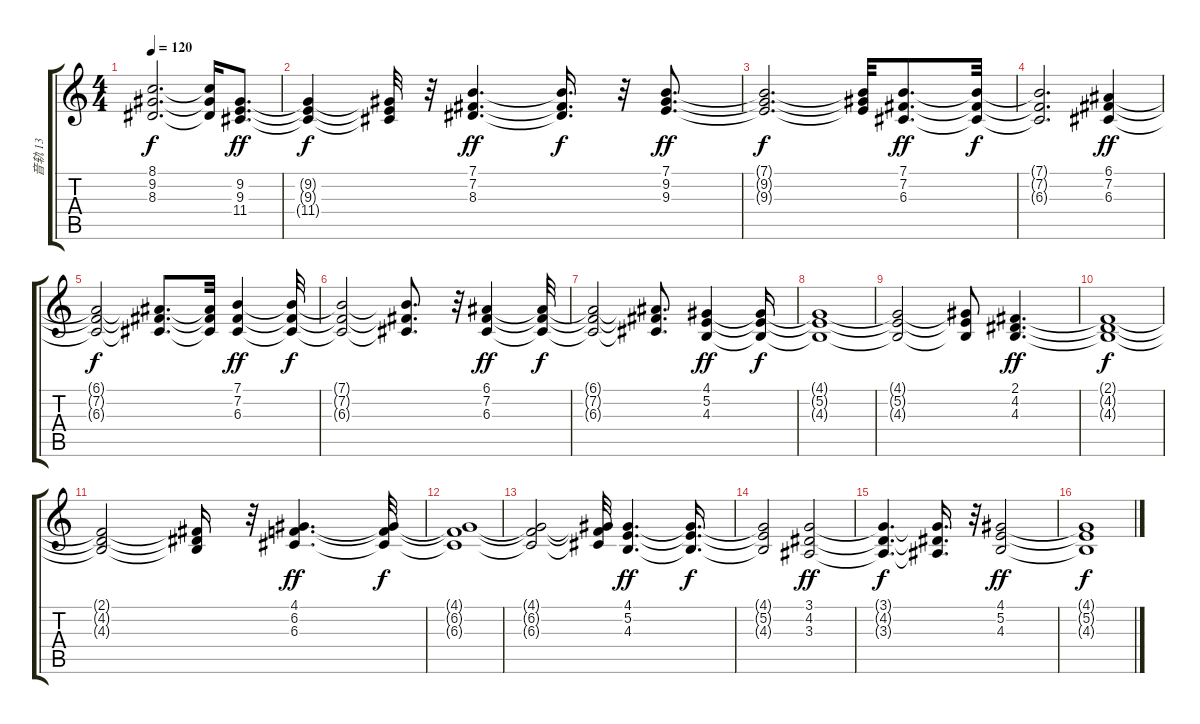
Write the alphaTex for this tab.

\track ("音轨 13" "音轨 13") {instrument pad2warm}
\staff {score tabs}
\tuning (E4 B3 G3 D3 A2 E2) {hide}
\ts (4 4)
\tempo 120
\clef g2
\ks c
(8.1{t} 9.2{t} 8.3{t}).2{d dy f} (8.1{t} 9.2{t} 8.3{t}).16 (9.2 9.3 11.4).8{d dy ff} |
(9.2{t} 9.3{t} 11.4{t}).4{dy f} (9.2{t} 9.3{t} 11.4{t}).32 r.32 (7.1 7.2 8.3).4{d dy ff} (7.1{t} 7.2{t} 8.3{t}).16{d dy f} r.32 (7.1 9.2 9.3).8{d dy ff} |
(7.1{t} 9.2{t} 9.3{t}).2{d dy f} (7.1{t} 9.2{t} 9.3{t}).32 (7.1 7.2 6.3).8{d dy ff} (7.1{t} 7.2{t} 6.3{t}).32{dy f} |
(7.1{t} 7.2{t} 6.3{t}).2{d} (6.1 7.2 6.3).4{dy ff} |
(6.1{t} 7.2{t} 6.3{t}).2{dy f} (6.1{t} 7.2{t} 6.3{t}).8{d} (6.1{t} 7.2{t} 6.3{t}).32 (7.1 7.2 6.3).4{dy ff} (7.1{t} 7.2{t} 6.3{t}).32{dy f} |
(7.1{t} 7.2{t} 6.3{t}).2 (7.1{t} 7.2{t} 6.3{t}).8{d} r.32 (6.1 7.2 6.3).4{dy ff} (6.1{t} 7.2{t} 6.3{t}).32{dy f} |
(6.1{t} 7.2{t} 6.3{t}).2 (6.1{t} 7.2{t} 6.3{t}).8{d} (4.1 5.2 4.3).4{dy ff} (4.1{t} 5.2{t} 4.3{t}).16{dy f} |
(4.1{t} 5.2{t} 4.3{t}).1 |
(4.1{t} 5.2{t} 4.3{t}).2 (4.1{t} 5.2{t} 4.3{t}).8 (2.1 4.2 4.3).4{d dy ff} |
(2.1{t} 4.2{t} 4.3{t}).1{dy f} |
(2.1{t} 4.2{t} 4.3{t}).2 (2.1{t} 4.2{t} 4.3{t}).16 r.32 (4.1 6.2 6.3).4{d dy ff} (4.1{t} 6.2{t} 6.3{t}).32{dy f} |
(4.1{t} 6.2{t} 6.3{t}).1 |
(4.1{t} 6.2{t} 6.3{t}).2 (4.1{t} 6.2{t} 6.3{t}).32 (4.1 5.2 4.3).4{d dy ff} (4.1{t} 5.2{t} 4.3{t}).16{d dy f} |
(4.1{t} 5.2{t} 4.3{t}).2 (3.1 4.2 3.3).2{dy ff} |
(3.1{t} 4.2{t} 3.3{t}).4{d dy f} (3.1{t} 4.2{t} 3.3{t}).16{d} r.32 (4.1 5.2 4.3).2{dy ff} |
(4.1{t} 5.2{t} 4.3{t}).1{dy f}
